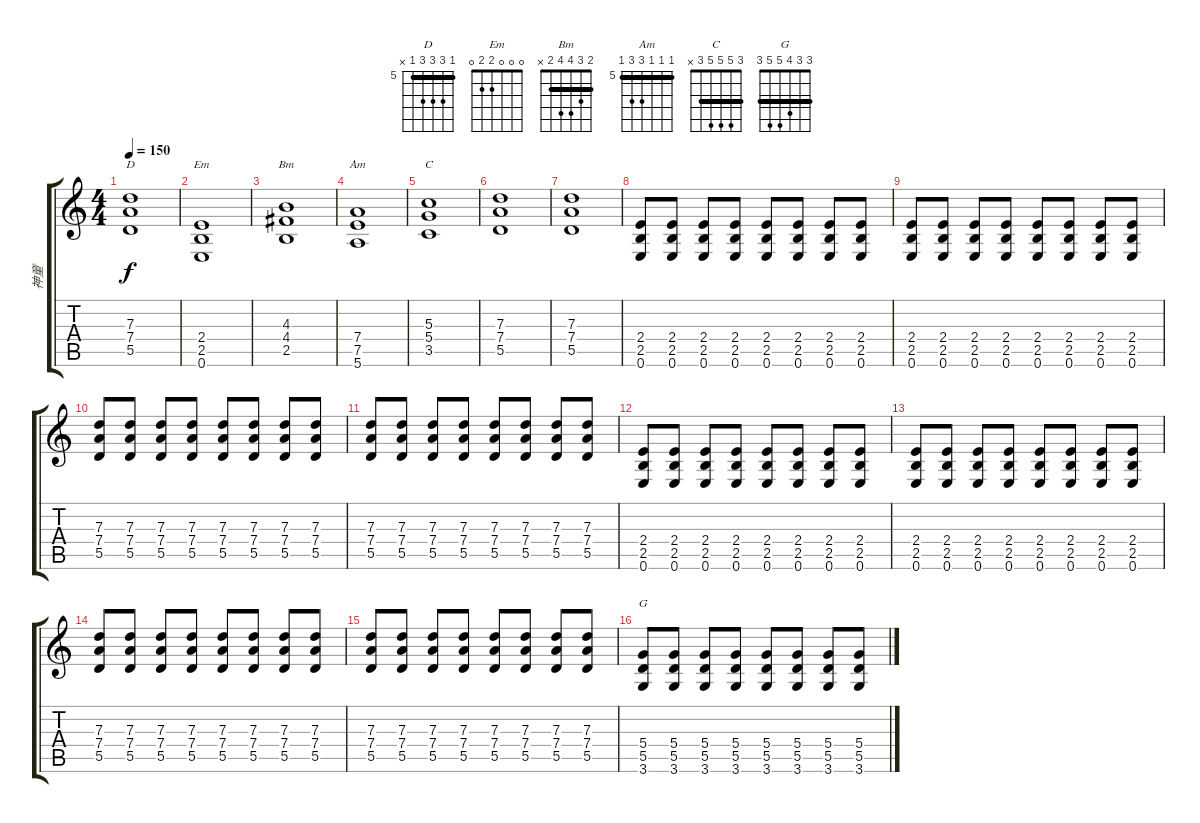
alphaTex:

\track ("神童" "神童") {instrument distortionguitar}
\staff {score tabs}
\tuning (E4 B3 G3 D3 A2 E2) {hide}
\chord ("D" 5 7 7 7 5 x) {firstfret 5 barre 5}
\chord ("Em" 0 0 0 2 2 0)
\chord ("Bm" 2 3 4 4 2 x) {barre 2}
\chord ("Am" 5 5 5 7 7 5) {firstfret 5 barre 5}
\chord ("C" 3 5 5 5 3 x) {barre 3}
\chord ("G" 3 3 4 5 5 3) {barre 3}
\ts (4 4)
\tempo 150
\clef g2
\ks c
(7.3 7.4 5.5).1{ch "D" dy f} |
(2.4 2.5 0.6).1{ch "Em"} |
(4.3 4.4 2.5).1{ch "Bm"} |
(7.4 7.5 5.6).1{ch "Am"} |
(5.3 5.4 3.5).1{ch "C"} |
(7.3 7.4 5.5).1 |
(7.3 7.4 5.5).1 |
(2.4 2.5 0.6).8 (2.4 2.5 0.6).8 (2.4 2.5 0.6).8 (2.4 2.5 0.6).8 (2.4 2.5 0.6).8 (2.4 2.5 0.6).8 (2.4 2.5 0.6).8 (2.4 2.5 0.6).8 |
(2.4 2.5 0.6).8 (2.4 2.5 0.6).8 (2.4 2.5 0.6).8 (2.4 2.5 0.6).8 (2.4 2.5 0.6).8 (2.4 2.5 0.6).8 (2.4 2.5 0.6).8 (2.4 2.5 0.6).8 |
(7.3 7.4 5.5).8 (7.3 7.4 5.5).8 (7.3 7.4 5.5).8 (7.3 7.4 5.5).8 (7.3 7.4 5.5).8 (7.3 7.4 5.5).8 (7.3 7.4 5.5).8 (7.3 7.4 5.5).8 |
(7.3 7.4 5.5).8 (7.3 7.4 5.5).8 (7.3 7.4 5.5).8 (7.3 7.4 5.5).8 (7.3 7.4 5.5).8 (7.3 7.4 5.5).8 (7.3 7.4 5.5).8 (7.3 7.4 5.5).8 |
(2.4 2.5 0.6).8 (2.4 2.5 0.6).8 (2.4 2.5 0.6).8 (2.4 2.5 0.6).8 (2.4 2.5 0.6).8 (2.4 2.5 0.6).8 (2.4 2.5 0.6).8 (2.4 2.5 0.6).8 |
(2.4 2.5 0.6).8 (2.4 2.5 0.6).8 (2.4 2.5 0.6).8 (2.4 2.5 0.6).8 (2.4 2.5 0.6).8 (2.4 2.5 0.6).8 (2.4 2.5 0.6).8 (2.4 2.5 0.6).8 |
(7.3 7.4 5.5).8 (7.3 7.4 5.5).8 (7.3 7.4 5.5).8 (7.3 7.4 5.5).8 (7.3 7.4 5.5).8 (7.3 7.4 5.5).8 (7.3 7.4 5.5).8 (7.3 7.4 5.5).8 |
(7.3 7.4 5.5).8 (7.3 7.4 5.5).8 (7.3 7.4 5.5).8 (7.3 7.4 5.5).8 (7.3 7.4 5.5).8 (7.3 7.4 5.5).8 (7.3 7.4 5.5).8 (7.3 7.4 5.5).8 |
(5.4 5.5 3.6).8{ch "G"} (5.4 5.5 3.6).8 (5.4 5.5 3.6).8 (5.4 5.5 3.6).8 (5.4 5.5 3.6).8 (5.4 5.5 3.6).8 (5.4 5.5 3.6).8 (5.4 5.5 3.6).8
